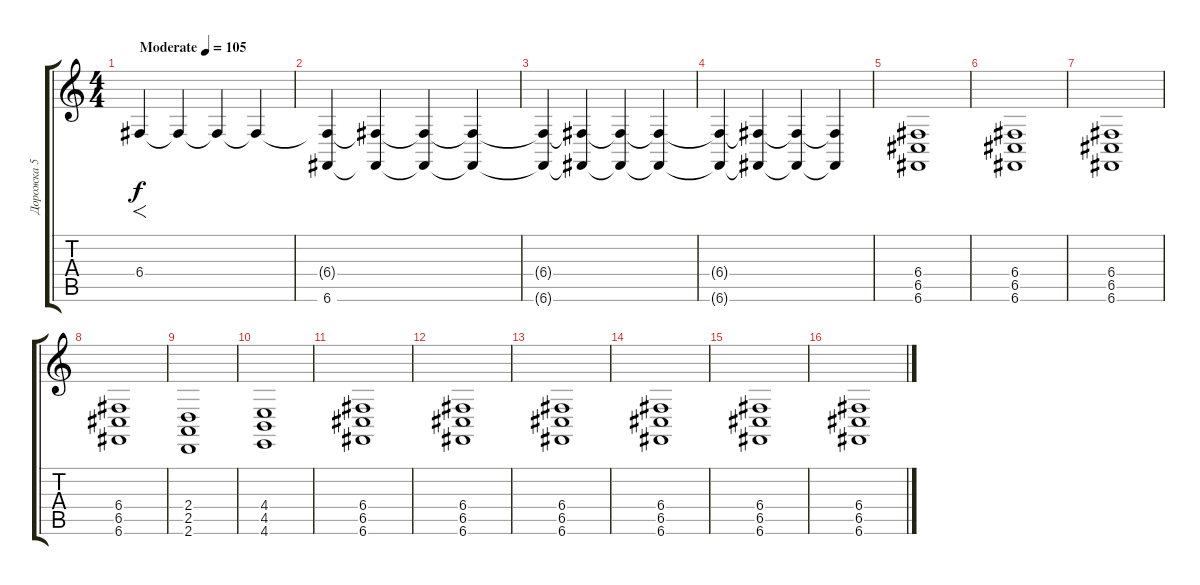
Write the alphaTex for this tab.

\track ("Дорожка 5" "Дорожка 5") {instrument pad2warm}
\staff {score tabs}
\tuning (D4 A3 F3 C3 G2 C2) {hide}
\ts (4 4)
\tempo (105 "Moderate")
\clef g2
\ks c
6.4.4{f dy f instrument pad2warm} 6.4{t}.4 6.4{t}.4 6.4{t}.4 |
(6.4{t} 6.6).4 (6.4{t} 6.6{t}).4 (6.4{t} 6.6{t}).4 (6.4{t} 6.6{t}).4 |
(6.4{t} 6.6{t}).4 (6.4{t} 6.6{t}).4 (6.4{t} 6.6{t}).4 (6.4{t} 6.6{t}).4 |
(6.4{t} 6.6{t}).4 (6.4{t} 6.6{t}).4 (6.4{t} 6.6{t}).4 (6.4{t} 6.6{t}).4 |
(6.4 6.5 6.6).1 |
(6.4 6.5 6.6).1 |
(6.4 6.5 6.6).1 |
(6.4 6.5 6.6).1 |
(2.4 2.5 2.6).1 |
(4.4 4.5 4.6).1 |
(6.4 6.5 6.6).1 |
(6.4 6.5 6.6).1 |
(6.4 6.5 6.6).1 |
(6.4 6.5 6.6).1 |
(6.4 6.5 6.6).1 |
(6.4 6.5 6.6).1
